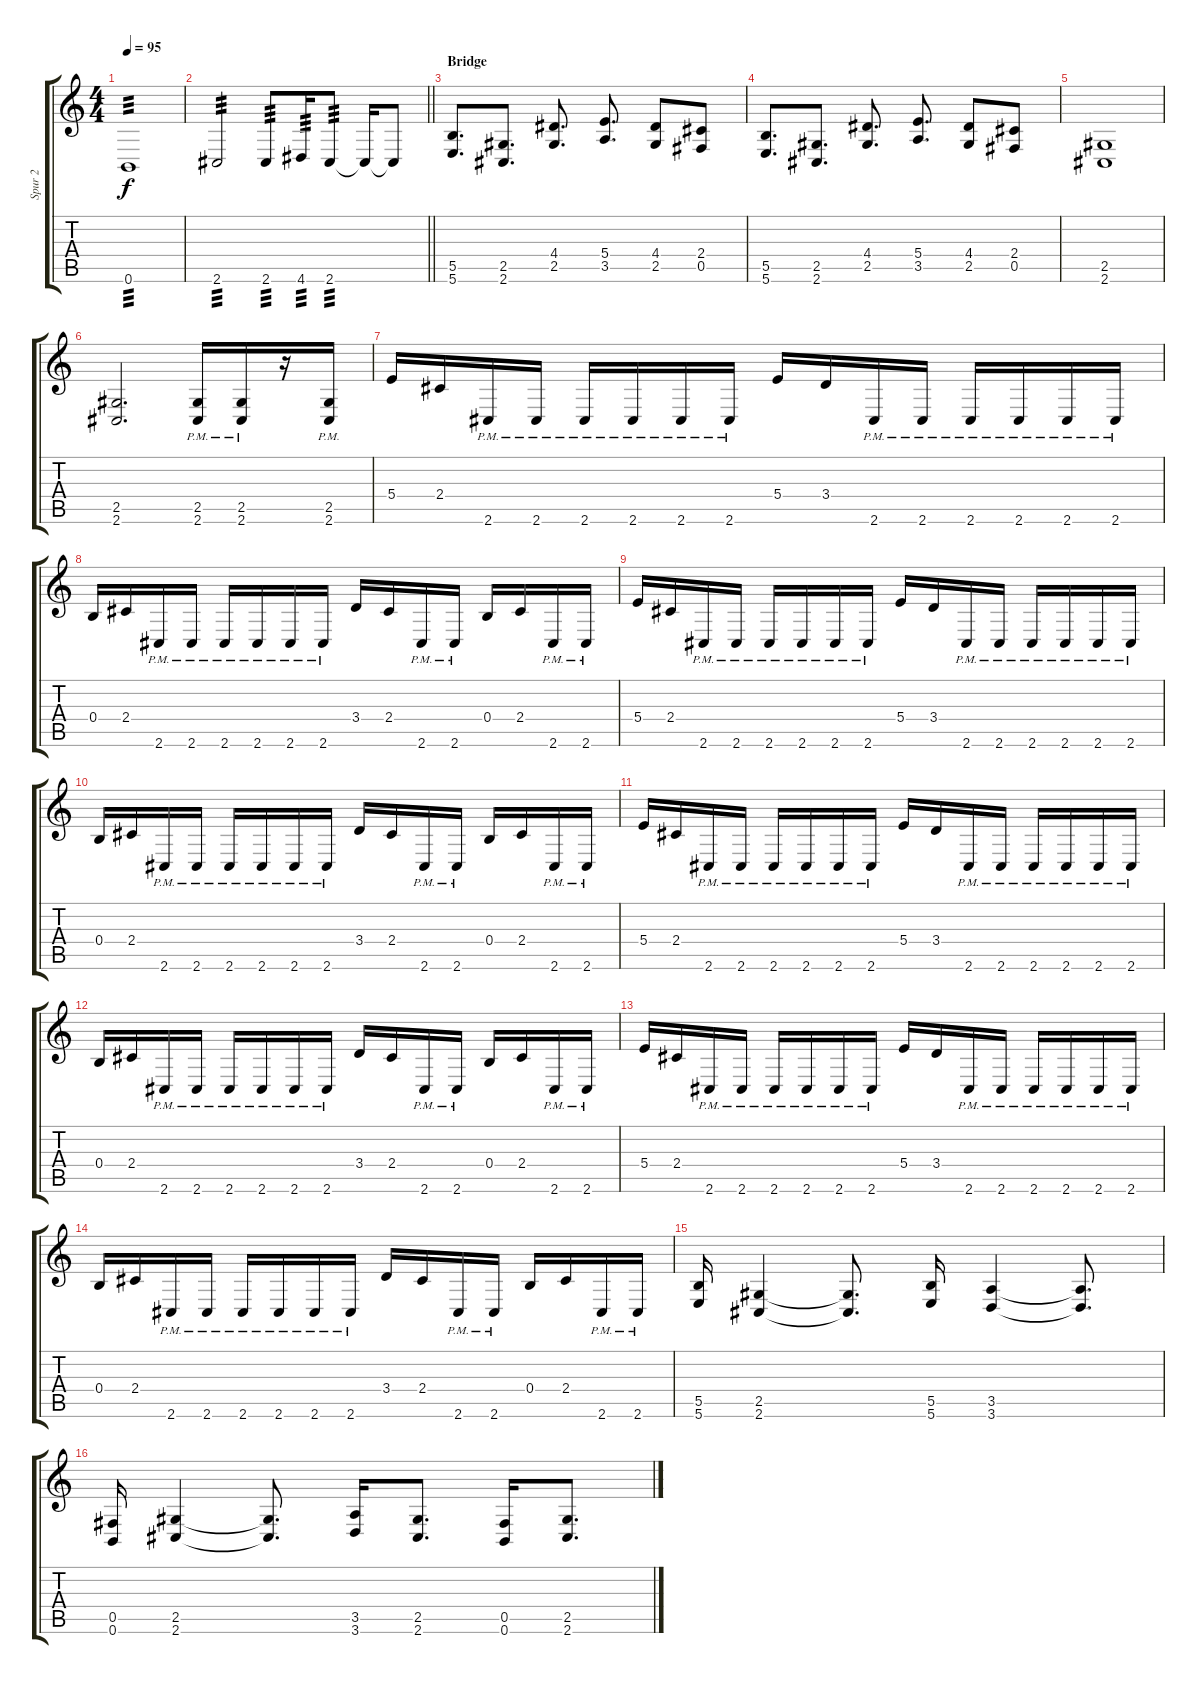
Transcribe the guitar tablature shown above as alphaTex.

\track ("Spur 2" "Spur 2") {instrument distortionguitar}
\staff {score tabs}
\tuning (Db4 Ab3 E3 B2 Gb2 B1) {hide}
\ts (4 4)
\tempo 95
\clef g2
\ks c
0.6.1{tp 3 dy f} |
\barLineRight lightlight
2.6.2{tp 3} 2.6.8{tp 3} 4.6.16{tp 3} 2.6.8{tp 3} 2.6{t}.16 2.6{t}.8 |
\section ("" "Bridge")
(5.5 5.6).8{d} (2.5 2.6).8{d} (4.4 2.5).8{d} (5.4 3.5).8{d} (4.4 2.5).8 (2.4 0.5).8 |
(5.5 5.6).8{d} (2.5 2.6).8{d} (4.4 2.5).8{d} (5.4 3.5).8{d} (4.4 2.5).8 (2.4 0.5).8 |
(2.5 2.6).1 |
(2.5 2.6).2{d} (2.5{pm} 2.6{pm}).16 (2.5{pm} 2.6{pm}).16 r.16 (2.5{pm} 2.6{pm}).16 |
5.4.16 2.4.16 2.6{pm}.16 2.6{pm}.16 2.6{pm}.16 2.6{pm}.16 2.6{pm}.16 2.6{pm}.16 5.4.16 3.4.16 2.6{pm}.16 2.6{pm}.16 2.6{pm}.16 2.6{pm}.16 2.6{pm}.16 2.6{pm}.16 |
0.4.16 2.4.16 2.6{pm}.16 2.6{pm}.16 2.6{pm}.16 2.6{pm}.16 2.6{pm}.16 2.6{pm}.16 3.4.16 2.4.16 2.6{pm}.16 2.6{pm}.16 0.4.16 2.4.16 2.6{pm}.16 2.6{pm}.16 |
5.4.16 2.4.16 2.6{pm}.16 2.6{pm}.16 2.6{pm}.16 2.6{pm}.16 2.6{pm}.16 2.6{pm}.16 5.4.16 3.4.16 2.6{pm}.16 2.6{pm}.16 2.6{pm}.16 2.6{pm}.16 2.6{pm}.16 2.6{pm}.16 |
0.4.16 2.4.16 2.6{pm}.16 2.6{pm}.16 2.6{pm}.16 2.6{pm}.16 2.6{pm}.16 2.6{pm}.16 3.4.16 2.4.16 2.6{pm}.16 2.6{pm}.16 0.4.16 2.4.16 2.6{pm}.16 2.6{pm}.16 |
5.4.16 2.4.16 2.6{pm}.16 2.6{pm}.16 2.6{pm}.16 2.6{pm}.16 2.6{pm}.16 2.6{pm}.16 5.4.16 3.4.16 2.6{pm}.16 2.6{pm}.16 2.6{pm}.16 2.6{pm}.16 2.6{pm}.16 2.6{pm}.16 |
0.4.16 2.4.16 2.6{pm}.16 2.6{pm}.16 2.6{pm}.16 2.6{pm}.16 2.6{pm}.16 2.6{pm}.16 3.4.16 2.4.16 2.6{pm}.16 2.6{pm}.16 0.4.16 2.4.16 2.6{pm}.16 2.6{pm}.16 |
5.4.16 2.4.16 2.6{pm}.16 2.6{pm}.16 2.6{pm}.16 2.6{pm}.16 2.6{pm}.16 2.6{pm}.16 5.4.16 3.4.16 2.6{pm}.16 2.6{pm}.16 2.6{pm}.16 2.6{pm}.16 2.6{pm}.16 2.6{pm}.16 |
0.4.16 2.4.16 2.6{pm}.16 2.6{pm}.16 2.6{pm}.16 2.6{pm}.16 2.6{pm}.16 2.6{pm}.16 3.4.16 2.4.16 2.6{pm}.16 2.6{pm}.16 0.4.16 2.4.16 2.6{pm}.16 2.6{pm}.16 |
(5.5 5.6).16 (2.5 2.6).4 (2.5{t} 2.6{t}).8{d} (5.5 5.6).16 (3.5 3.6).4 (3.5{t} 3.6{t}).8{d} |
(0.5 0.6).16 (2.5 2.6).4 (2.5{t} 2.6{t}).8{d} (3.5 3.6).16 (2.5 2.6).8{d} (0.5 0.6).16 (2.5 2.6).8{d}
